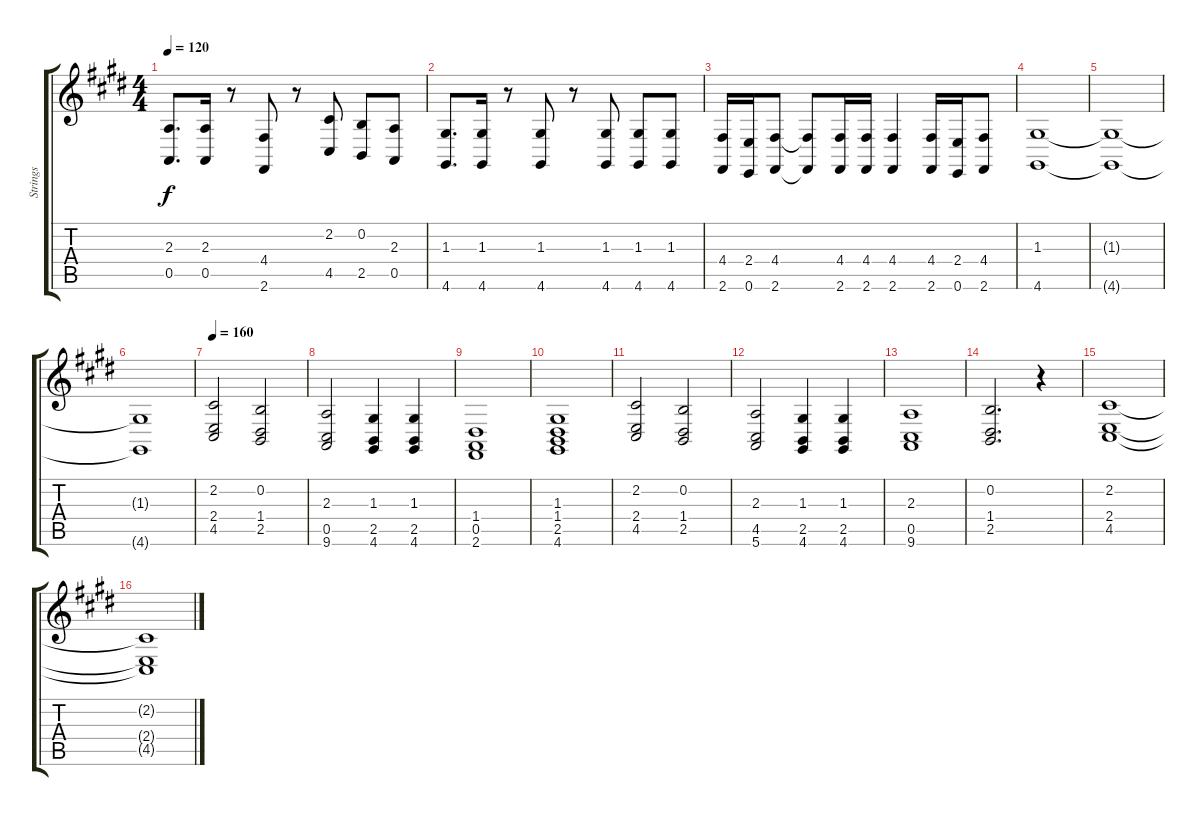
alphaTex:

\track ("Strings" "Strings") {instrument stringensemble1}
\staff {score tabs}
\tuning (E4 B3 G3 D3 A2 E2) {hide}
\ts (4 4)
\tempo 120
\clef g2
\ks e
(2.3 0.5).8{d dy f} (2.3 0.5).16 r.8 (4.4 2.6).8 r.8 (2.2 4.5).8 (0.2 2.5).8 (2.3 0.5).8 |
(1.3 4.6).8{d} (1.3 4.6).16 r.8 (1.3 4.6).8 r.8 (1.3 4.6).8 (1.3 4.6).8 (1.3 4.6).8 |
(4.4 2.6).16 (2.4 0.6).16 (4.4 2.6).8 (4.4{t} 2.6{t}).8 (4.4 2.6).16 (4.4 2.6).16 (4.4 2.6).4 (4.4 2.6).16 (2.4 0.6).16 (4.4 2.6).8 |
(1.3 4.6).1 |
(1.3{t} 4.6{t}).1 |
(1.3{t} 4.6{t}).1 |
\tempo 160
(2.2 2.4 4.5).2 (0.2 1.4 2.5).2 |
(2.3 0.5 9.6).2 (1.3 2.5 4.6).4 (1.3 2.5 4.6).4 |
(1.4 0.5 2.6).1 |
(1.3 1.4 2.5 4.6).1 |
(2.2 2.4 4.5).2 (0.2 1.4 2.5).2 |
(2.3 4.5 5.6).2 (1.3 2.5 4.6).4 (1.3 2.5 4.6).4 |
(2.3 0.5 9.6).1 |
(0.2 1.4 2.5).2{d} r.4 |
(2.2 2.4 4.5).1 |
(2.2{t} 2.4{t} 4.5{t}).1
